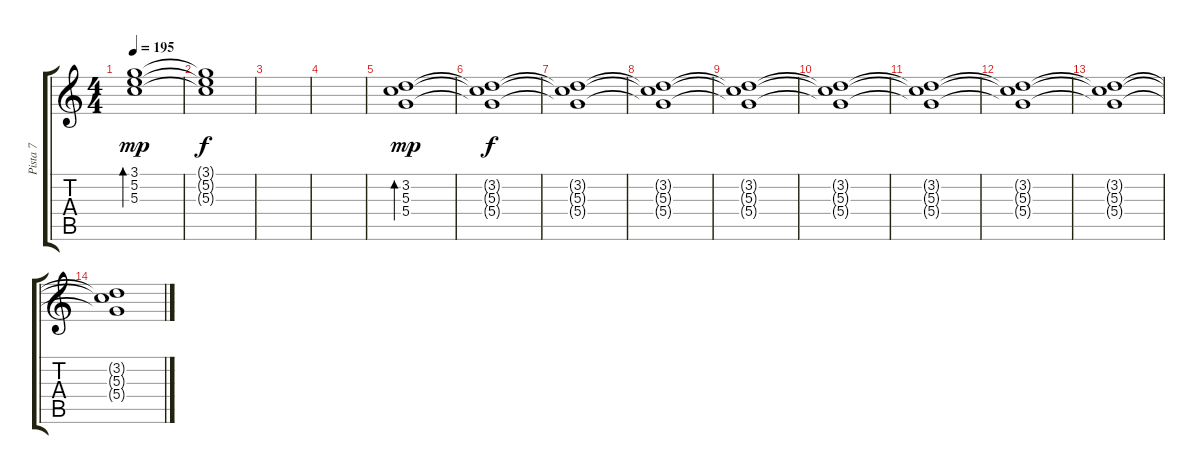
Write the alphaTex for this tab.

\track ("Pista 7" "Pista 7") {instrument electricguitarjazz}
\staff {score tabs}
\tuning (E4 B3 G3 D3 A2 E2) {hide}
\ts (4 4)
\tempo 195
\clef g2
\ks c
(3.1 5.2 5.3).1{bd 480 dy mp instrument electricguitarclean} |
(3.1{t} 5.2{t} 5.3{t}).1{dy f} |
|
|
(3.2 5.3 5.4).1{bd 480 dy mp} |
(3.2{t} 5.3{t} 5.4{t}).1{dy f} |
(3.2{t} 5.3{t} 5.4{t}).1 |
(3.2{t} 5.3{t} 5.4{t}).1 |
(3.2{t} 5.3{t} 5.4{t}).1 |
(3.2{t} 5.3{t} 5.4{t}).1 |
(3.2{t} 5.3{t} 5.4{t}).1 |
(3.2{t} 5.3{t} 5.4{t}).1 |
(3.2{t} 5.3{t} 5.4{t}).1 |
(3.2{t} 5.3{t} 5.4{t}).1
